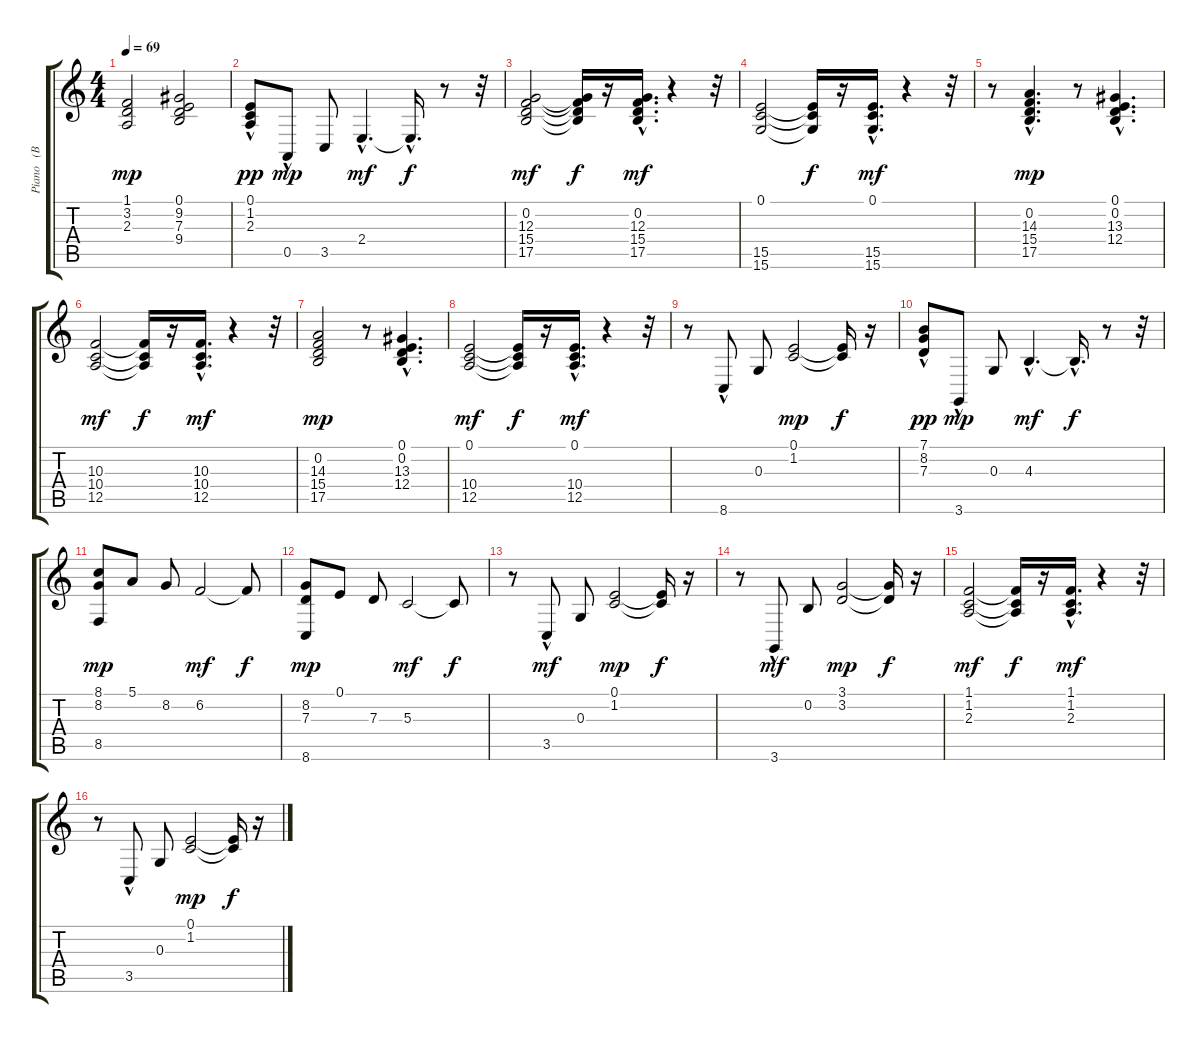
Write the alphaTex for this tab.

\track ("Piano   (BB)" "Piano   (B") {instrument electricpiano1}
\staff {score tabs}
\tuning (E4 B3 G3 D3 A2 E2) {hide}
\ts (4 4)
\tempo 69
\clef g2
\ks c
(1.1 3.2 2.3).2{dy mp} (0.1 9.2 7.3 9.4).2 |
(0.1{hac} 1.2{hac} 2.3).8{dy pp} 0.5{hac}.8{dy mp} 3.5.8 2.4{hac}.4{d dy mf} 2.4{hac t}.16{d dy f} r.8 r.32 |
(0.2 12.3 15.4 17.5).2{dy mf} (0.2{t} 12.3{t} 15.4{t} 17.5{t}).16{dy f} r.16 (0.2{hac} 12.3{hac} 15.4{hac} 17.5{hac}).16{d dy mf} r.4 r.32 |
(0.1 15.5 15.6).2 (0.1{t} 15.5{t} 15.6{t}).16{dy f} r.16 (0.1{hac} 15.5{hac} 15.6{hac}).16{d dy mf} r.4 r.32 |
r.8 (0.2{hac} 14.3{hac} 15.4{hac} 17.5{hac}).4{d dy mp} r.8 (0.1{hac} 0.2{hac} 13.3{hac} 12.4{hac}).4{d} |
(10.3 10.4 12.5).2{dy mf} (10.3{t} 10.4{t} 12.5{t}).16{dy f} r.16 (10.3{hac} 10.4{hac} 12.5{hac}).16{d dy mf} r.4 r.32 |
(0.2 14.3 15.4 17.5).2{dy mp} r.8 (0.1{hac} 0.2{hac} 13.3{hac} 12.4{hac}).4{d} |
(0.1 10.4 12.5).2{dy mf} (0.1{t} 10.4{t} 12.5{t}).16{dy f} r.16 (0.1{hac} 10.4{hac} 12.5{hac}).16{d dy mf} r.4 r.32 |
r.8 8.6{hac}.8 0.3.8 (0.1 1.2).2{dy mp} (0.1{t} 1.2{t}).16{dy f} r.16 |
(7.1{hac} 8.2{hac} 7.3).8{dy pp} 3.6{hac}.8{dy mp} 0.3.8 4.3{hac}.4{d dy mf} 4.3{hac t}.16{d dy f} r.8 r.32 |
(8.1 8.2 8.5).8{dy mp} 5.1.8 8.2.8 6.2.2{dy mf} 6.2{t}.8{dy f} |
(8.2 7.3 8.6).8{dy mp} 0.1.8 7.3.8 5.3.2{dy mf} 5.3{t}.8{dy f} |
r.8 3.5{hac}.8{dy mf} 0.3.8 (0.1 1.2).2{dy mp} (0.1{t} 1.2{t}).16{dy f} r.16 |
r.8 3.6{hac}.8{dy mf} 0.2.8 (3.1 3.2).2{dy mp} (3.1{t} 3.2{t}).16{dy f} r.16 |
(1.1 1.2 2.3).2{dy mf} (1.1{t} 1.2{t} 2.3{t}).16{dy f} r.16 (1.1{hac} 1.2{hac} 2.3{hac}).16{d dy mf} r.4 r.32 |
r.8 3.5{hac}.8 0.3.8 (0.1 1.2).2{dy mp} (0.1{t} 1.2{t}).16{dy f} r.16
